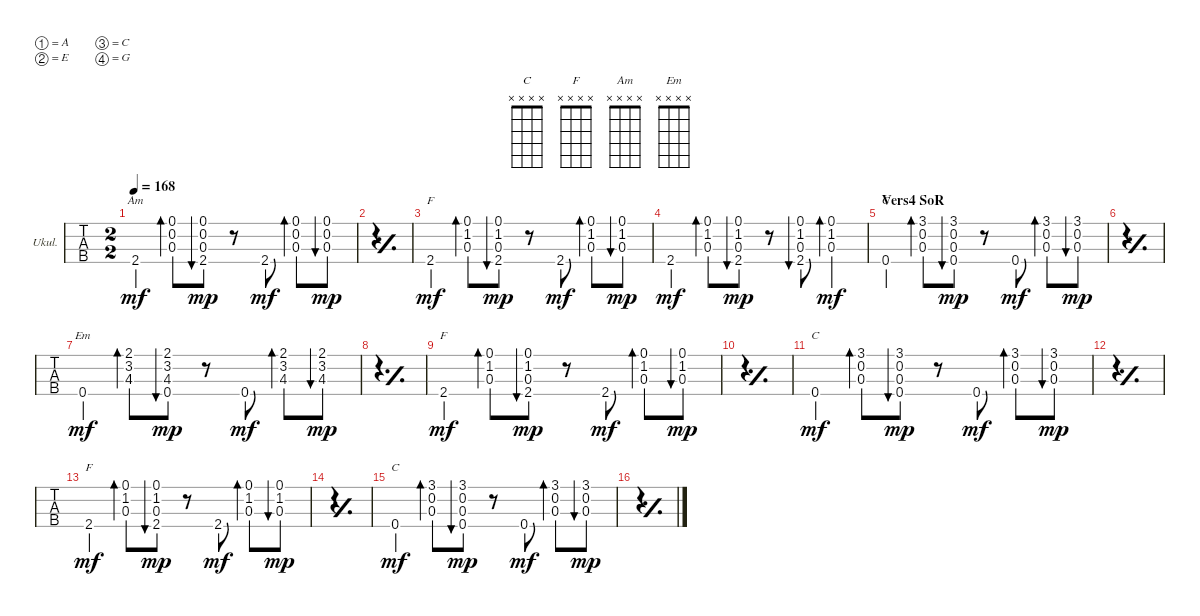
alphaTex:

\bracketExtendMode groupsimilarinstruments
\multiTrackTrackNamePolicy hidden
\firstSystemTrackNameOrientation horizontal
\otherSystemsTrackNameOrientation horizontal
\track ("Ukulele" "Ukul.") {instrument acousticguitarnylon}
\staff {tabs}
\tuning (A4 E4 C4 G3)
\displaytranspose 0
\chord ("C" x x x x)
\chord ("F" x x x x)
\chord ("Am" x x x x)
\chord ("Em" x x x x)
\ts (2 2)
\tempo 168
\clef g2
\ks c
2.4.4{ch "Am" dy mf} (0.1 0.2 0.3).8{bd 30} (0.1 0.2 0.3 2.4).8{bu 30 dy mp} r.8 2.4.8{dy mf} (0.1 0.2 0.3).8{bd 30} (0.1 0.2 0.3).8{bu 30 dy mp} |
\simile simple
|
\simile none
2.4.4{ch "F" dy mf} (0.1 1.2 0.3).8{bd 30} (0.1 1.2 0.3 2.4).8{bu 30 dy mp} r.8 2.4.8{dy mf} (0.1 1.2 0.3).8{bd 30} (0.1 1.2 0.3).8{bu 30 dy mp} |
2.4.4{dy mf} (0.1 1.2 0.3).8{bd 30} (0.1 1.2 0.3 2.4).8{bu 30 dy mp} r.8 (0.1 1.2 0.3 2.4).8{bu 30} (0.1 1.2 0.3).4{bd 30 dy mf} |
\section ("" "Vers4 SoR")
0.4.4{ch "C"} (3.1 0.2 0.3).8{bd 30} (3.1 0.2 0.3 0.4).8{bu 30 dy mp} r.8 0.4.8{dy mf} (3.1 0.2 0.3).8{bd 30} (3.1 0.2 0.3).8{bu 30 dy mp} |
\simile simple
|
\simile none
0.4.4{ch "Em" dy mf} (2.1 3.2 4.3).8{bd 30} (2.1 3.2 4.3 0.4).8{bu 30 dy mp} r.8 0.4.8{dy mf} (2.1 3.2 4.3).8{bd 30} (2.1 3.2 4.3).8{bu 30 dy mp} |
\simile simple
|
\simile none
2.4.4{ch "F" dy mf} (0.1 1.2 0.3).8{bd 30} (0.1 1.2 0.3 2.4).8{bu 30 dy mp} r.8 2.4.8{dy mf} (0.1 1.2 0.3).8{bd 30} (0.1 1.2 0.3).8{bu 30 dy mp} |
\simile simple
|
\simile none
0.4.4{ch "C" dy mf} (3.1 0.2 0.3).8{bd 30} (3.1 0.2 0.3 0.4).8{bu 30 dy mp} r.8 0.4.8{dy mf} (3.1 0.2 0.3).8{bd 30} (3.1 0.2 0.3).8{bu 30 dy mp} |
\simile simple
|
\simile none
2.4.4{ch "F" dy mf} (0.1 1.2 0.3).8{bd 30} (0.1 1.2 0.3 2.4).8{bu 30 dy mp} r.8 2.4.8{dy mf} (0.1 1.2 0.3).8{bd 30} (0.1 1.2 0.3).8{bu 30 dy mp} |
\simile simple
|
\simile none
0.4.4{ch "C" dy mf} (3.1 0.2 0.3).8{bd 30} (3.1 0.2 0.3 0.4).8{bu 30 dy mp} r.8 0.4.8{dy mf} (3.1 0.2 0.3).8{bd 30} (3.1 0.2 0.3).8{bu 30 dy mp} |
\simile simple
